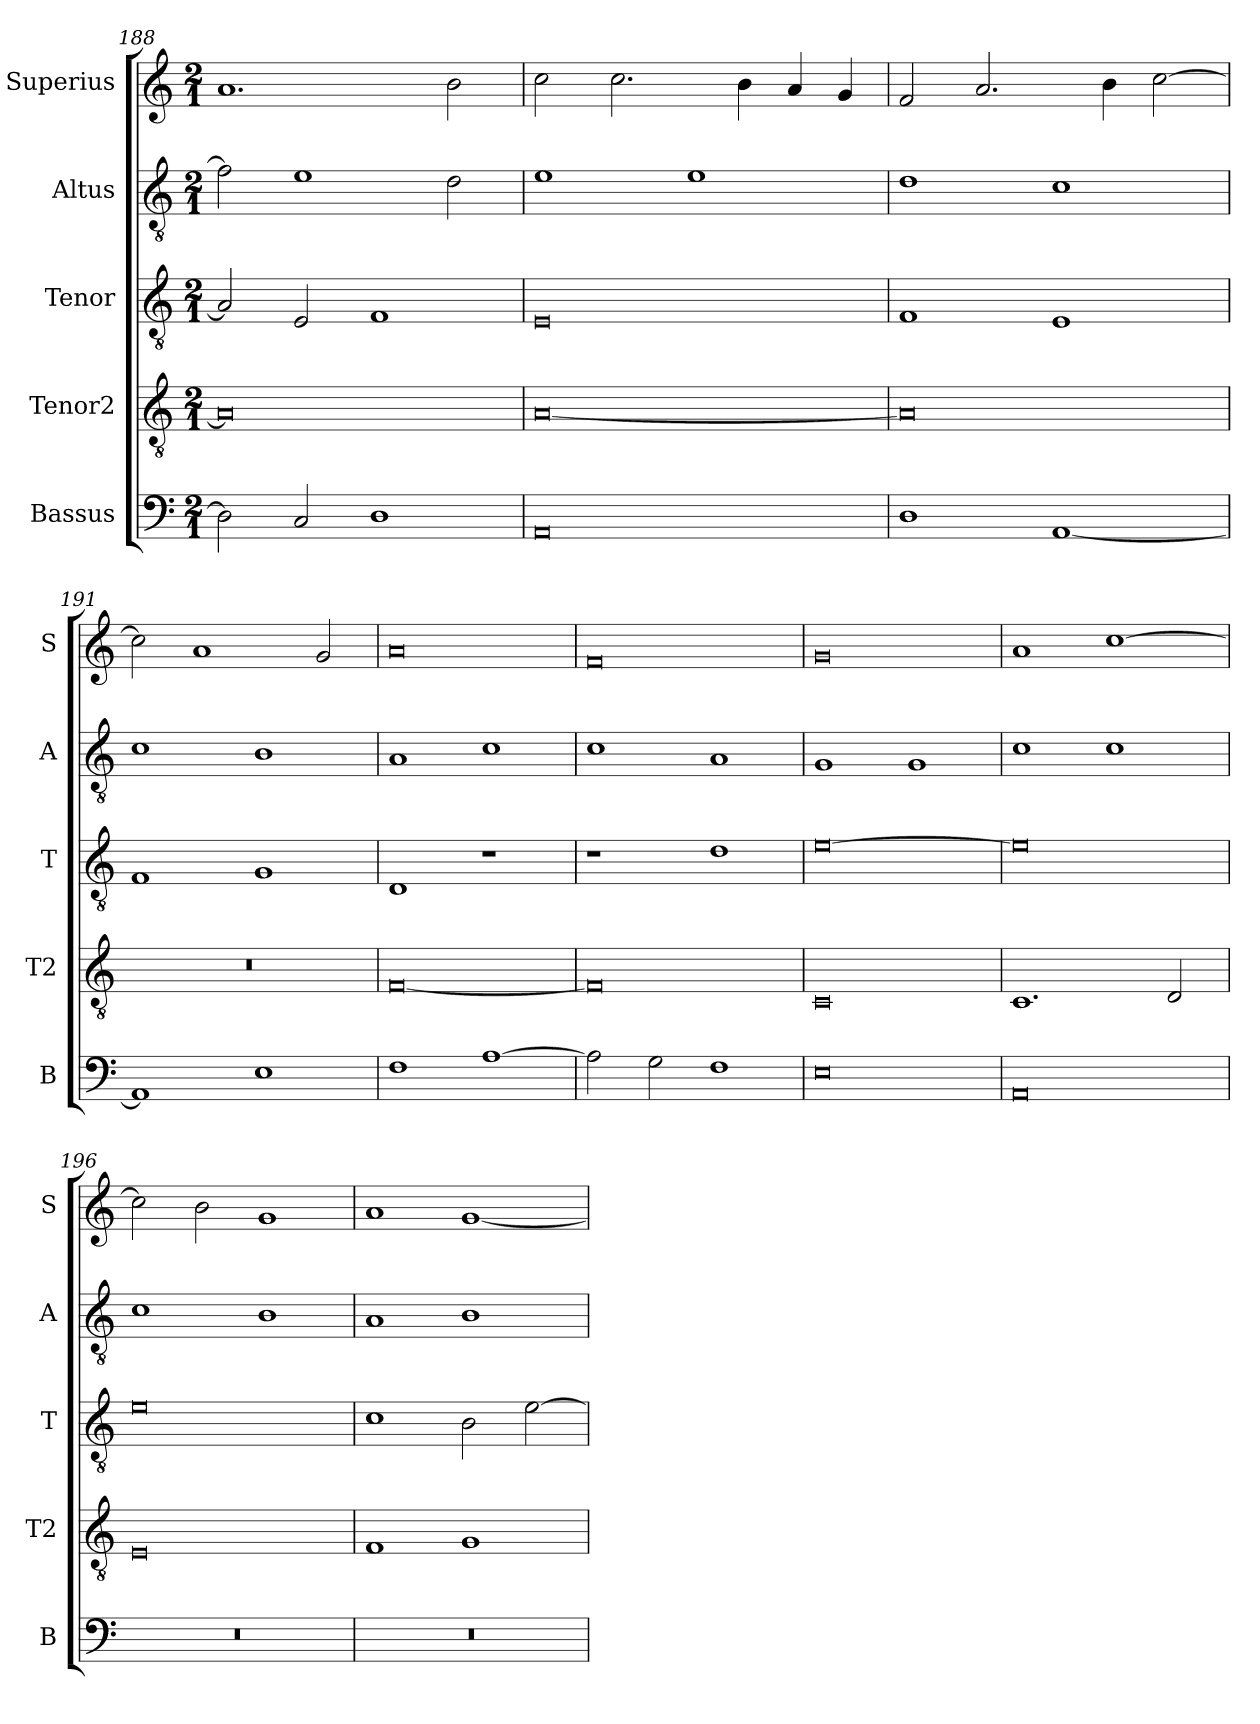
**kern	**kern	**kern	**kern	**kern
*part5	*part4	*part3	*part2	*part1
*staff5	*staff4	*staff3	*staff2	*staff1
*I"Bassus	*I"Tenor2	*I"Tenor	*I"Altus	*I"Superius
*I'B	*I'T2	*I'T	*I'A	*I'S
*clefF4	*clefGv2	*clefGv2	*clefGv2	*clefG2
*k[]	*k[]	*k[]	*k[]	*k[]
*M2/1	*M2/1	*M2/1	*M2/1	*M2/1
=188	=188	=188	=188	=188
2D\]	0A]	2A/]	2f\]	1.a
2C/	.	2E/	1e	.
1D	.	1F	.	.
.	.	.	2d\	2b\
=189	=189	=189	=189	=189
0AA	[0A	0E	1e	2cc\
.	.	.	.	2.cc\
.	.	.	1e	.
.	.	.	.	4b\
.	.	.	.	4a/
.	.	.	.	4g/
=190	=190	=190	=190	=190
1D	0A]	1F	1d	2f/
.	.	.	.	2.a/
[1AA	.	1E	1c	.
.	.	.	.	4b\
.	.	.	.	[2cc\
=191	=191	=191	=191	=191
1AA]	0r	1F	1c	2cc\]
.	.	.	.	1a
1E	.	1G	1B	.
.	.	.	.	2g/
=192	=192	=192	=192	=192
1F	[0F	1D	1A	0a
[1A	.	1r	1c	.
=193	=193	=193	=193	=193
2A\]	0F]	1r	1c	0f
2G\	.	.	.	.
1F	.	1d	1A	.
=194	=194	=194	=194	=194
0E	0C	[0e	1G	0g
.	.	.	1G	.
=195	=195	=195	=195	=195
0AA	1.C	0e]	1c	1a
.	.	.	1c	[1cc
.	2D/	.	.	.
=196	=196	=196	=196	=196
0r	0E	0e	1c	2cc\]
.	.	.	.	2b\
.	.	.	1B	1g
=197	=197	=197	=197	=197
0r	1F	1c	1A	1a
.	1G	2B\	1B	[1g
.	.	[2e\	.	.
=	=	=	=	=
*-	*-	*-	*-	*-
